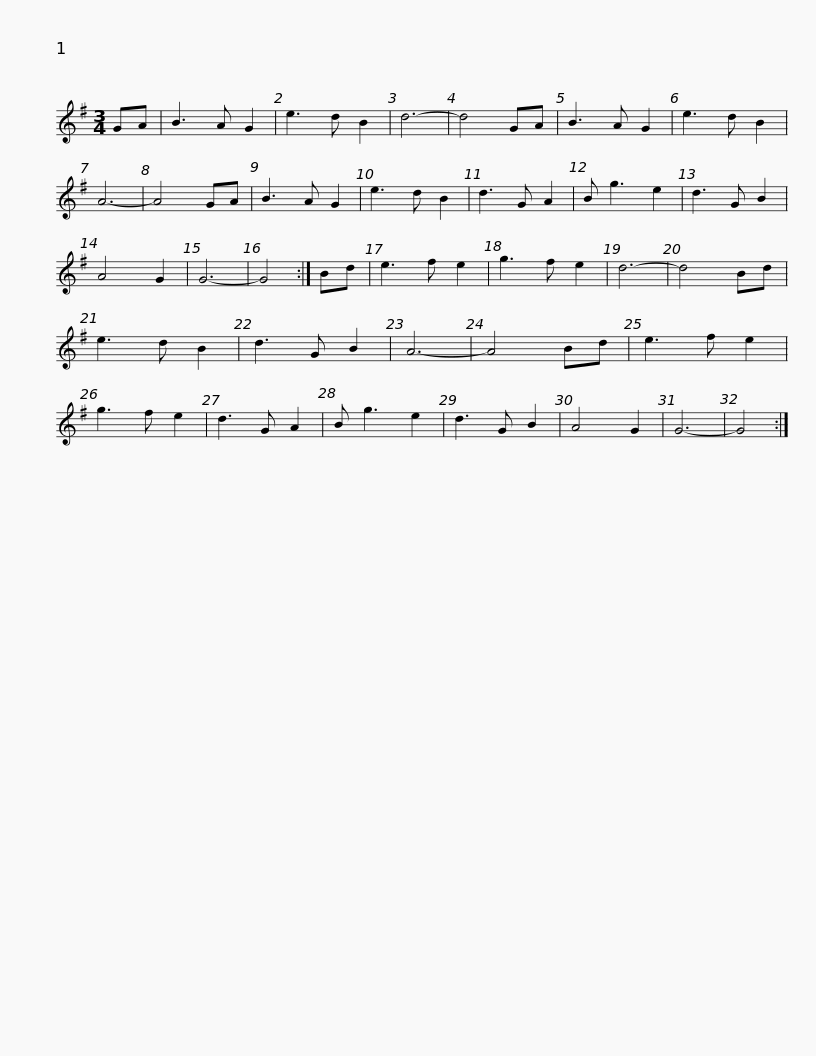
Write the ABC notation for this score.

X:1
L:1/8
M:3/4
I:linebreak $
K:G
V:1 treble
V:1
 GA | B3 A G2 | e3 d B2 | d6- | d4 GA | %5
 B3 A G2 | e3 d B2 | A6- | A4 GA | B3 A G2 | %10
 e3 d B2 | d3 G A2 |$ B g3 e2 | d3 G B2 | A4 G2 | %15
 G6- | G4 :| Bd | e3 f e2 | g3 f e2 | %20
 d6- | d4 Bd | e3 d B2 | d3 G B2 | A6- | %25
 A4 Bd |$ e3 f e2 | g3 f e2 | d3 G A2 | B g3 e2 | %30
 d3 G B2 | A4 G2 | G6- | G4 :| %34
